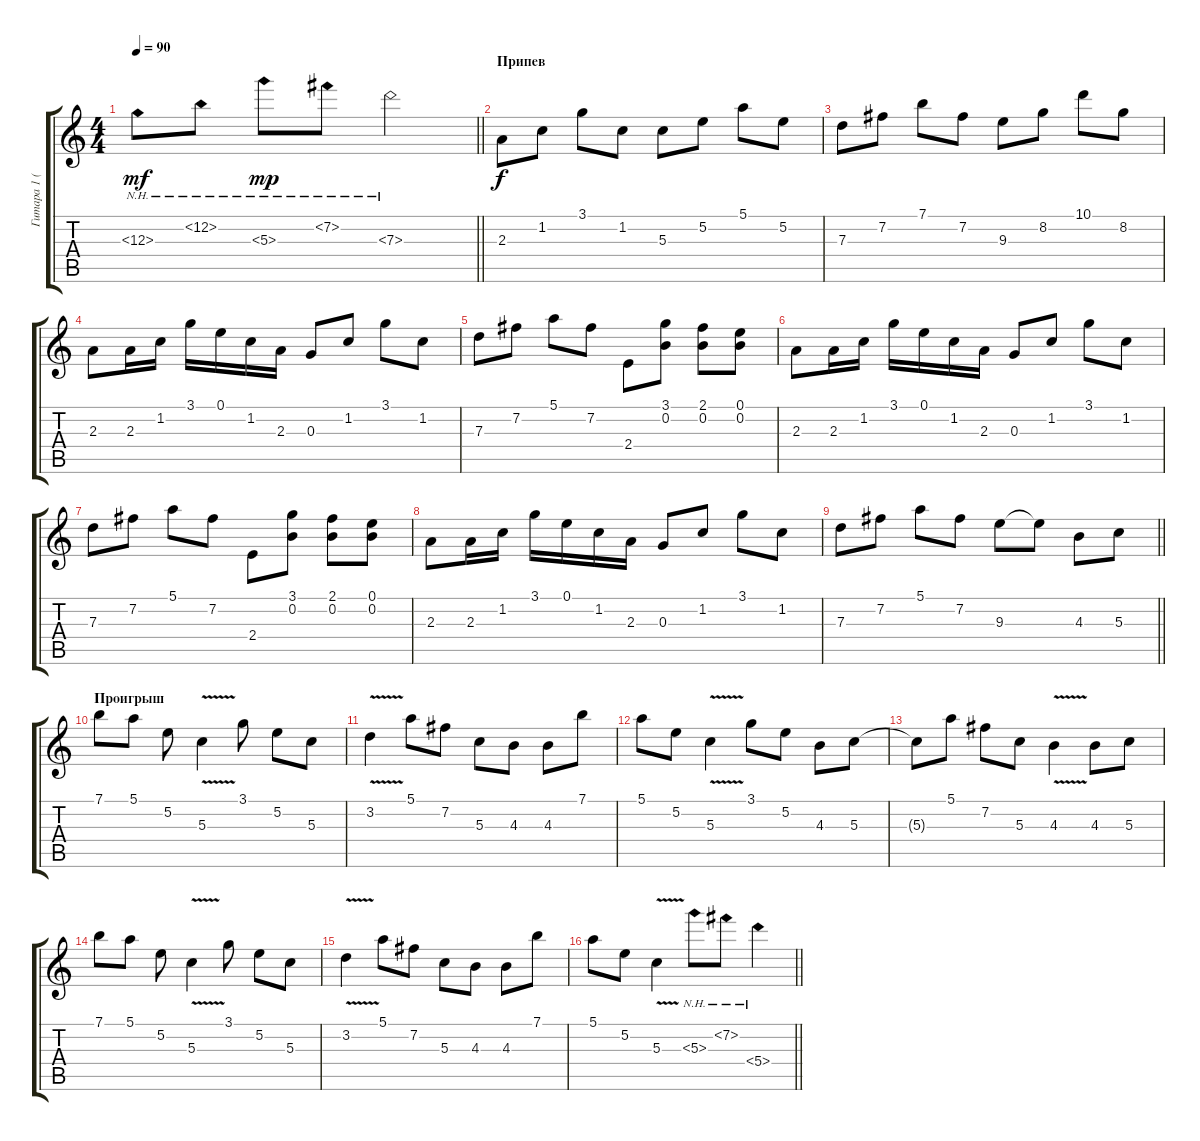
\track ("Гитара 1 (соло)" "Гитара 1 (") {instrument electricguitarjazz}
\staff {score tabs}
\tuning (E4 B3 G3 D3 A2 E2) {hide}
\ts (4 4)
\tempo 90
\clef g2
\barLineRight lightlight
\ks c
12.3{nh}.8{dy mf} 12.2{nh}.8 5.3{nh}.8{dy mp} 7.2{nh}.8 7.3{nh}.2 |
\section ("" "Припев")
2.3.8{dy f} 1.2.8 3.1.8 1.2.8 5.3.8 5.2.8 5.1.8 5.2.8 |
7.3.8 7.2.8 7.1.8 7.2.8 9.3.8 8.2.8 10.1.8 8.2.8 |
2.3.8 2.3.16 1.2.16 3.1.16 0.1.16 1.2.16 2.3.16 0.3.8 1.2.8 3.1.8 1.2.8 |
7.3.8 7.2.8 5.1.8 7.2.8 2.4.8 (3.1 0.2).8 (2.1 0.2).8 (0.1 0.2).8 |
2.3.8 2.3.16 1.2.16 3.1.16 0.1.16 1.2.16 2.3.16 0.3.8 1.2.8 3.1.8 1.2.8 |
7.3.8 7.2.8 5.1.8 7.2.8 2.4.8 (3.1 0.2).8 (2.1 0.2).8 (0.1 0.2).8 |
2.3.8 2.3.16 1.2.16 3.1.16 0.1.16 1.2.16 2.3.16 0.3.8 1.2.8 3.1.8 1.2.8 |
\barLineRight lightlight
7.3.8 7.2.8 5.1.8 7.2.8 9.3.8 9.3{t}.8 4.3.8 5.3.8 |
\section ("" "Проигрыш")
7.1.8 5.1.8 5.2.8 5.3{v}.4 3.1.8 5.2.8 5.3.8 |
3.2{v}.4 5.1.8 7.2.8 5.3.8 4.3.8 4.3.8 7.1.8 |
5.1.8 5.2.8 5.3{v}.4 3.1.8 5.2.8 4.3.8 5.3.8 |
5.3{t}.8 5.1.8 7.2.8 5.3.8 4.3{v}.4 4.3.8 5.3.8 |
7.1.8 5.1.8 5.2.8 5.3{v}.4 3.1.8 5.2.8 5.3.8 |
3.2{v}.4 5.1.8 7.2.8 5.3.8 4.3.8 4.3.8 7.1.8 |
\barLineRight lightlight
5.1.8 5.2.8 5.3{v}.4 5.3{nh}.8 7.2{nh}.8 5.4{nh}.4
